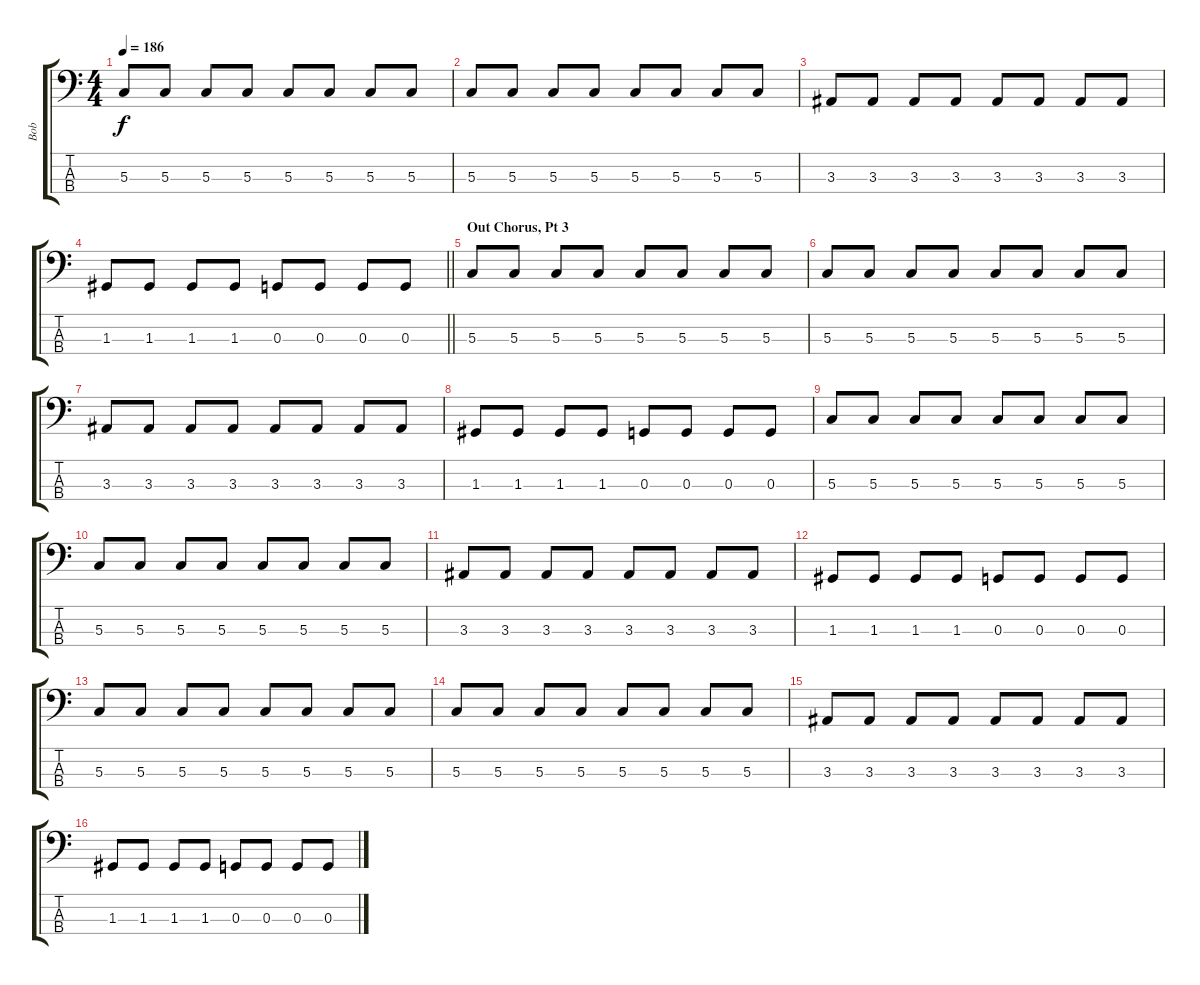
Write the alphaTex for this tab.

\track ("Bob" "Bob") {instrument electricbassfinger}
\staff {score tabs}
\tuning (F2 C2 G1 C1) {hide}
\ts (4 4)
\tempo 186
\clef f4
\ks c
5.3.8{dy f} 5.3.8 5.3.8 5.3.8 5.3.8 5.3.8 5.3.8 5.3.8 |
5.3.8 5.3.8 5.3.8 5.3.8 5.3.8 5.3.8 5.3.8 5.3.8 |
3.3.8 3.3.8 3.3.8 3.3.8 3.3.8 3.3.8 3.3.8 3.3.8 |
\barLineRight lightlight
1.3.8 1.3.8 1.3.8 1.3.8 0.3.8 0.3.8 0.3.8 0.3.8 |
\section ("" "Out Chorus, Pt 3")
5.3.8 5.3.8 5.3.8 5.3.8 5.3.8 5.3.8 5.3.8 5.3.8 |
5.3.8 5.3.8 5.3.8 5.3.8 5.3.8 5.3.8 5.3.8 5.3.8 |
3.3.8 3.3.8 3.3.8 3.3.8 3.3.8 3.3.8 3.3.8 3.3.8 |
1.3.8 1.3.8 1.3.8 1.3.8 0.3.8 0.3.8 0.3.8 0.3.8 |
5.3.8 5.3.8 5.3.8 5.3.8 5.3.8 5.3.8 5.3.8 5.3.8 |
5.3.8 5.3.8 5.3.8 5.3.8 5.3.8 5.3.8 5.3.8 5.3.8 |
3.3.8 3.3.8 3.3.8 3.3.8 3.3.8 3.3.8 3.3.8 3.3.8 |
1.3.8 1.3.8 1.3.8 1.3.8 0.3.8 0.3.8 0.3.8 0.3.8 |
5.3.8 5.3.8 5.3.8 5.3.8 5.3.8 5.3.8 5.3.8 5.3.8 |
5.3.8 5.3.8 5.3.8 5.3.8 5.3.8 5.3.8 5.3.8 5.3.8 |
3.3.8 3.3.8 3.3.8 3.3.8 3.3.8 3.3.8 3.3.8 3.3.8 |
1.3.8 1.3.8 1.3.8 1.3.8 0.3.8 0.3.8 0.3.8 0.3.8
